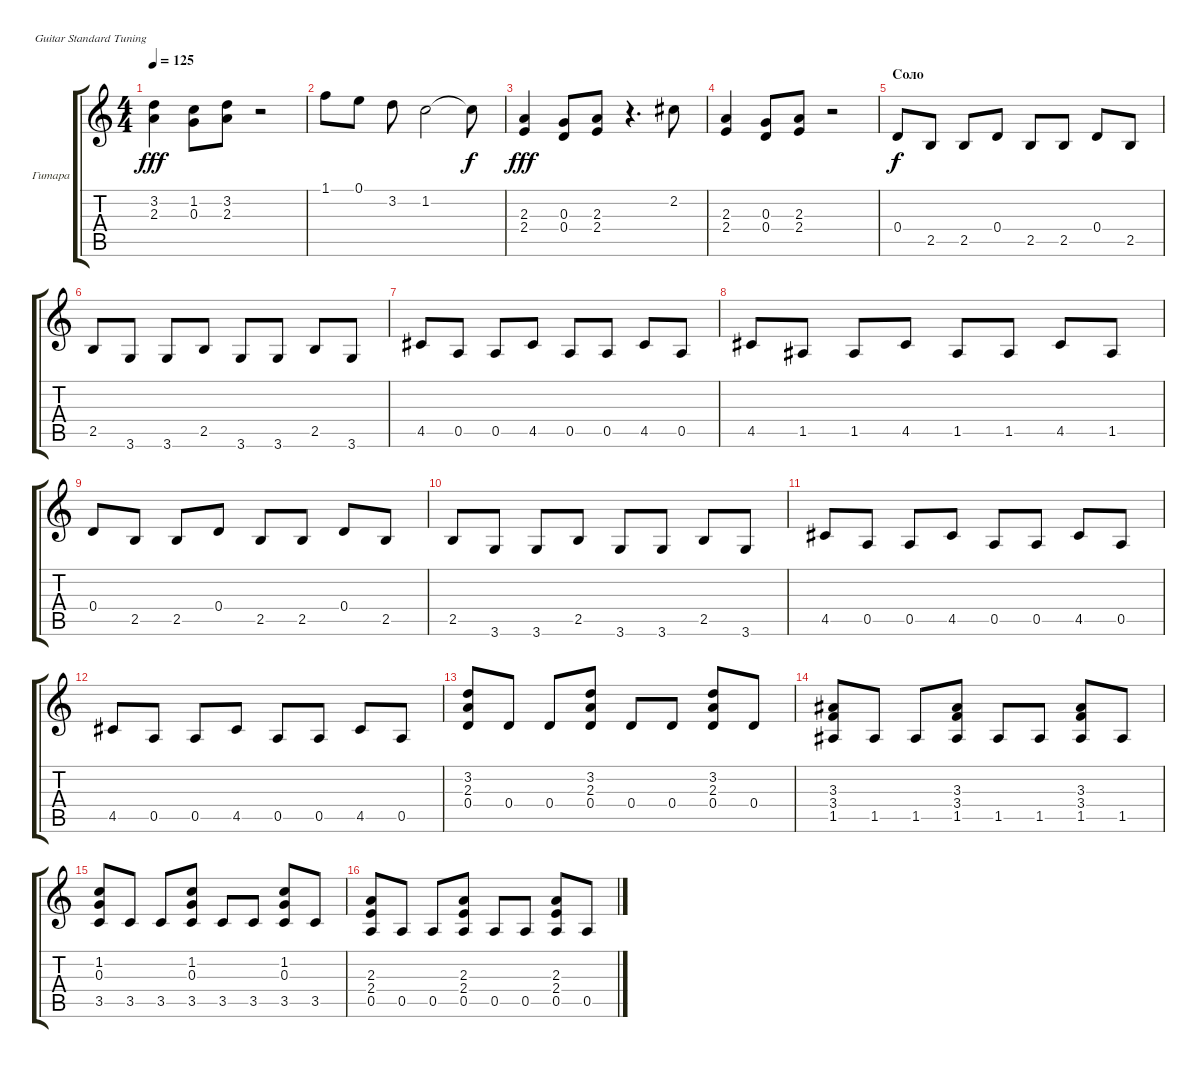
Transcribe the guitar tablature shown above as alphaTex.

\bracketExtendMode groupsimilarinstruments
\firstSystemTrackNameOrientation horizontal
\otherSystemsTrackNameOrientation horizontal
\track ("Владимир Холстинин" "Гитара") {instrument distortionguitar}
\staff {score tabs}
\tuning (E4 B3 G3 D3 A2 E2)
\ts (4 4)
\tempo 125
\clef g2
\ks c
(3.2 2.3).4{dy fff} (1.2 0.3).8 (3.2 2.3).8 r.2 |
1.1.8 0.1.8 3.2.8 1.2.2 1.2{t}.8{dy f} |
(2.3 2.4).4{dy fff} (0.3 0.4).8 (2.3 2.4).8 r.4{d} 2.2.8 |
(2.3 2.4).4 (0.3 0.4).8 (2.3 2.4).8 r.2 |
\section ("" "Соло")
0.4.8{dy f} 2.5.8 2.5.8 0.4.8 2.5.8 2.5.8 0.4.8 2.5.8 |
2.5.8 3.6.8 3.6.8 2.5.8 3.6.8 3.6.8 2.5.8 3.6.8 |
4.5.8 0.5.8 0.5.8 4.5.8 0.5.8 0.5.8 4.5.8 0.5.8 |
4.5.8 1.5.8 1.5.8 4.5.8 1.5.8 1.5.8 4.5.8 1.5.8 |
0.4.8 2.5.8 2.5.8 0.4.8 2.5.8 2.5.8 0.4.8 2.5.8 |
2.5.8 3.6.8 3.6.8 2.5.8 3.6.8 3.6.8 2.5.8 3.6.8 |
4.5.8 0.5.8 0.5.8 4.5.8 0.5.8 0.5.8 4.5.8 0.5.8 |
4.5.8 0.5.8 0.5.8 4.5.8 0.5.8 0.5.8 4.5.8 0.5.8 |
(3.2 2.3 0.4).8 0.4.8 0.4.8 (3.2 2.3 0.4).8 0.4.8 0.4.8 (3.2 2.3 0.4).8 0.4.8 |
(3.3 3.4 1.5).8 1.5.8 1.5.8 (3.3 3.4 1.5).8 1.5.8 1.5.8 (3.3 3.4 1.5).8 1.5.8 |
(1.2 0.3 3.5).8 3.5.8 3.5.8 (1.2 0.3 3.5).8 3.5.8 3.5.8 (1.2 0.3 3.5).8 3.5.8 |
(2.3 2.4 0.5).8 0.5.8 0.5.8 (2.3 2.4 0.5).8 0.5.8 0.5.8 (2.3 2.4 0.5).8 0.5.8
